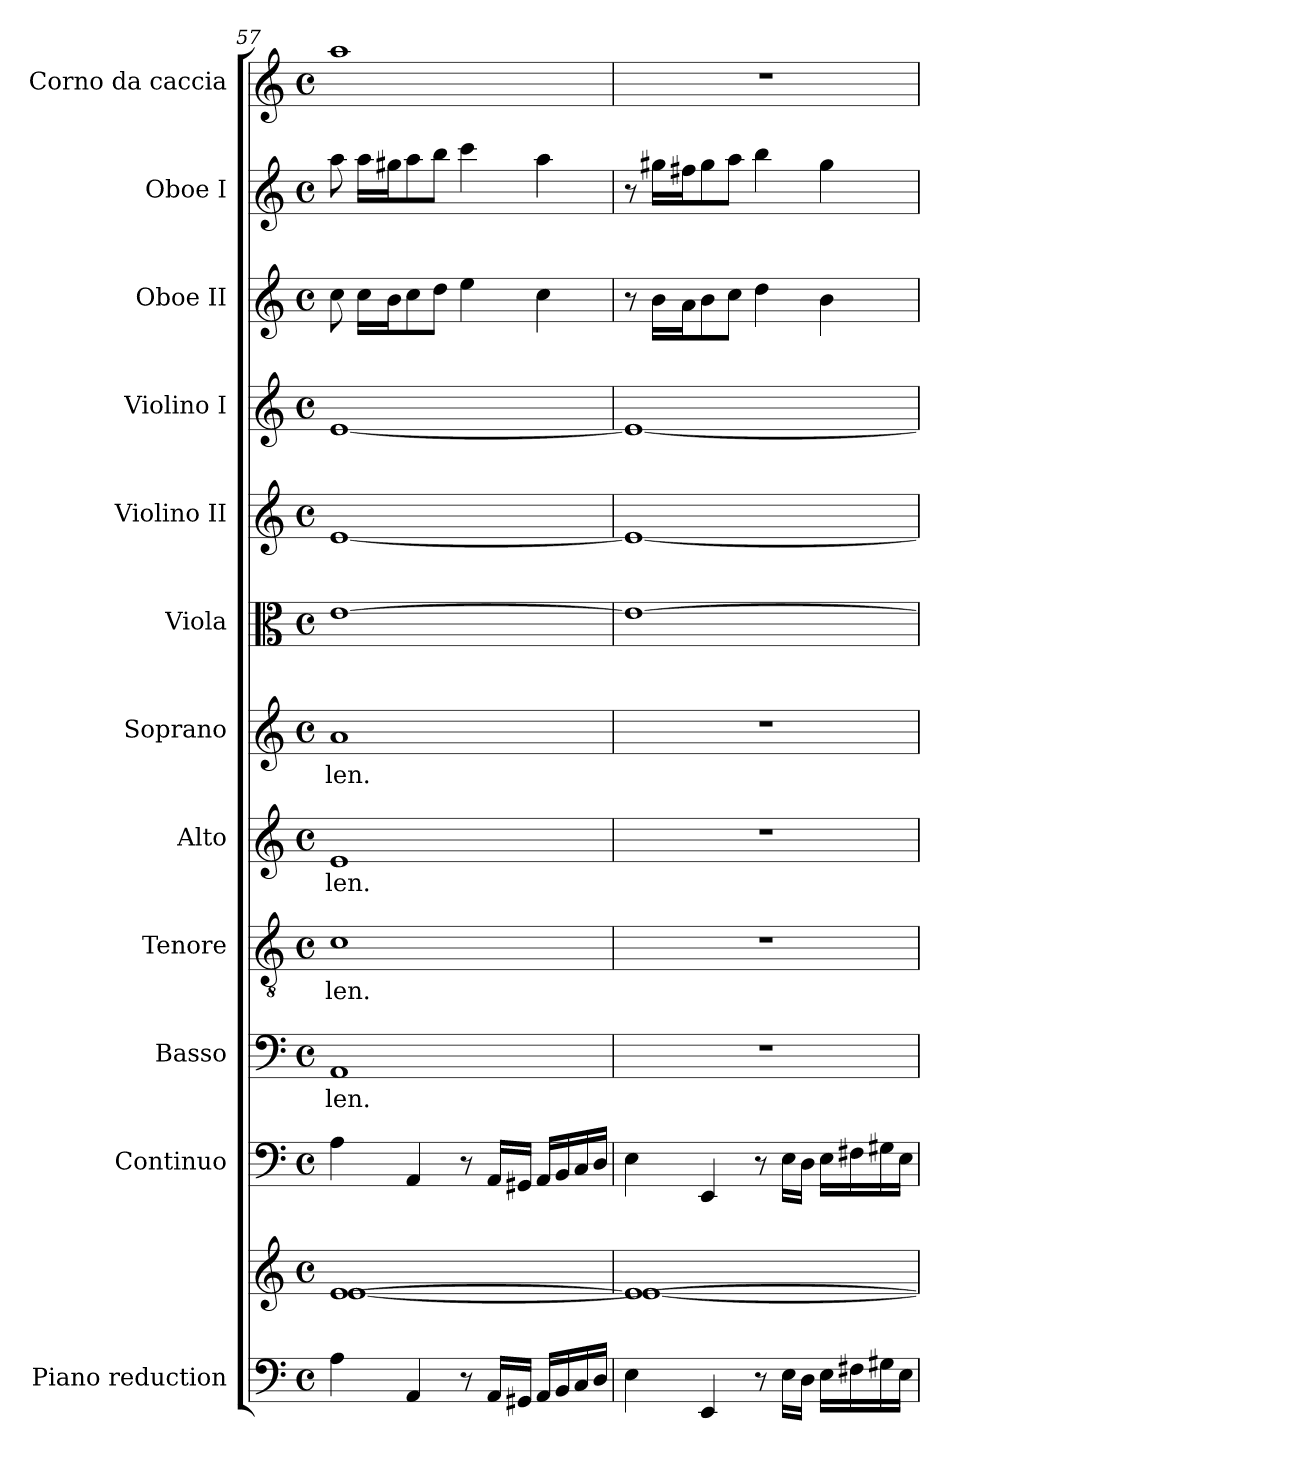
**kern	**kern	**kern	**kern	**text	**kern	**text	**kern	**text	**kern	**text	**kern	**kern	**kern	**kern	**kern	**kern
*part12	*part12	*part11	*part10	*part10	*part9	*part9	*part8	*part8	*part7	*part7	*part6	*part5	*part4	*part3	*part2	*part1
*staff13	*staff12	*staff11	*staff10	*staff10	*staff9	*staff9	*staff8	*staff8	*staff7	*staff7	*staff6	*staff5	*staff4	*staff3	*staff2	*staff1
*I"Piano reduction	*	*I"Continuo	*I"Basso	*	*I"Tenore	*	*I"Alto	*	*I"Soprano	*	*I"Viola	*I"Violino II	*I"Violino I	*I"Oboe II	*I"Oboe I	*I"Corno da caccia
*I'Pno	*	*	*	*	*	*	*	*	*	*	*I'Vla	*I'Vln	*I'Vln	*I'Ob	*I'Ob	*
*clefF4	*clefG2	*clefF4	*clefF4	*	*clefGv2	*	*clefG2	*	*clefG2	*	*clefC3	*clefG2	*clefG2	*clefG2	*clefG2	*clefG2
*	*	*	*	*	*	*	*	*	*	*	*	*	*	*	*	*ITrd7c12
*k[]	*k[]	*k[]	*k[]	*	*k[]	*	*k[]	*	*k[]	*	*k[]	*k[]	*k[]	*k[]	*k[]	*k[]
*M4/4	*M4/4	*M4/4	*M4/4	*	*M4/4	*	*M4/4	*	*M4/4	*	*M4/4	*M4/4	*M4/4	*M4/4	*M4/4	*M4/4
*met(c)	*met(c)	*met(c)	*met(c)	*	*met(c)	*	*met(c)	*	*met(c)	*	*met(c)	*met(c)	*met(c)	*met(c)	*met(c)	*met(c)
=57	=57	=57	=57	=57	=57	=57	=57	=57	=57	=57	=57	=57	=57	=57	=57	=57
*	*^	*	*	*	*	*	*	*	*	*	*	*	*	*	*	*
!	!	!	!	!	!LO:LY:b	!	!LO:LY:b	!	!LO:LY:b	!	!LO:LY:b	!	!	!	!	!	!
4A\	[1e	[1e	4A\	1AA	-len.	1c	-len.	1e	-len.	1a	-len.	[1e	[1e	[1e	8cc\	8aa\	1a
.	.	.	.	.	.	.	.	.	.	.	.	.	.	.	16cc\LL	16aa\LL	.
.	.	.	.	.	.	.	.	.	.	.	.	.	.	.	16b\J	16gg#X\J	.
4AA/	.	.	4AA/	.	.	.	.	.	.	.	.	.	.	.	8cc\	8aa\	.
.	.	.	.	.	.	.	.	.	.	.	.	.	.	.	8dd\J	8bb\J	.
8r	.	.	8r	.	.	.	.	.	.	.	.	.	.	.	4ee\	4ccc\	.
16AA/LL	.	.	16AA/LL	.	.	.	.	.	.	.	.	.	.	.	.	.	.
16GG#X/JJ	.	.	16GG#X/JJ	.	.	.	.	.	.	.	.	.	.	.	.	.	.
16AA/LL	.	.	16AA/LL	.	.	.	.	.	.	.	.	.	.	.	4cc\	4aa\	.
16BB/	.	.	16BB/	.	.	.	.	.	.	.	.	.	.	.	.	.	.
16C/	.	.	16C/	.	.	.	.	.	.	.	.	.	.	.	.	.	.
16D/JJ	.	.	16D/JJ	.	.	.	.	.	.	.	.	.	.	.	.	.	.
=58	=58	=58	=58	=58	=58	=58	=58	=58	=58	=58	=58	=58	=58	=58	=58	=58	=58
4E\	1e_	1e_	4E\	1r	.	1r	.	1r	.	1r	.	1e_	1e_	1e_	8r	8r	1r
.	.	.	.	.	.	.	.	.	.	.	.	.	.	.	16b\LL	16gg#X\LL	.
.	.	.	.	.	.	.	.	.	.	.	.	.	.	.	16a\J	16ff#X\J	.
4EE/	.	.	4EE/	.	.	.	.	.	.	.	.	.	.	.	8b\	8gg#\	.
.	.	.	.	.	.	.	.	.	.	.	.	.	.	.	8cc\J	8aa\J	.
8r	.	.	8r	.	.	.	.	.	.	.	.	.	.	.	4dd\	4bb\	.
16E\LL	.	.	16E\LL	.	.	.	.	.	.	.	.	.	.	.	.	.	.
16D\JJ	.	.	16D\JJ	.	.	.	.	.	.	.	.	.	.	.	.	.	.
16E\LL	.	.	16E\LL	.	.	.	.	.	.	.	.	.	.	.	4b\	4gg#\	.
16F#X\	.	.	16F#X\	.	.	.	.	.	.	.	.	.	.	.	.	.	.
16G#X\	.	.	16G#X\	.	.	.	.	.	.	.	.	.	.	.	.	.	.
16E\JJ	.	.	16E\JJ	.	.	.	.	.	.	.	.	.	.	.	.	.	.
*	*v	*v	*	*	*	*	*	*	*	*	*	*	*	*	*	*	*
=	=	=	=	=	=	=	=	=	=	=	=	=	=	=	=	=
*-	*-	*-	*-	*-	*-	*-	*-	*-	*-	*-	*-	*-	*-	*-	*-	*-
